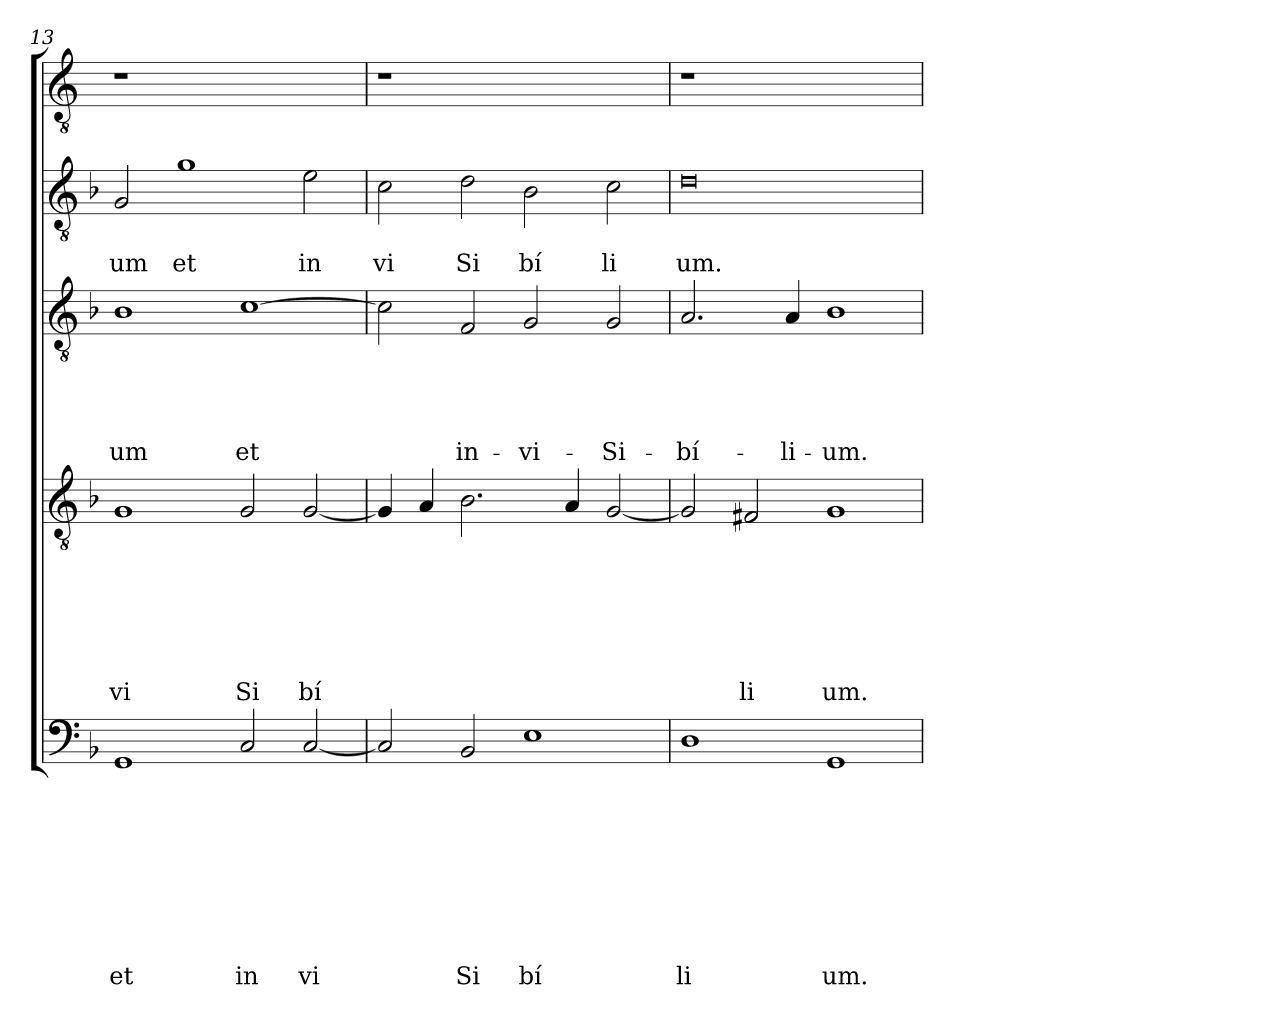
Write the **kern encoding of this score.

**kern	**text	**text	**text	**text	**text	**text	**text	**text	**text	**kern	**text	**text	**text	**text	**text	**text	**text	**kern	**text	**text	**text	**text	**text	**kern	**text	**text	**kern
*part5	*part5	*part5	*part5	*part5	*part5	*part5	*part5	*part5	*part5	*part4	*part4	*part4	*part4	*part4	*part4	*part4	*part4	*part3	*part3	*part3	*part3	*part3	*part3	*part2	*part2	*part2	*part1
*staff5	*staff5	*staff5	*staff5	*staff5	*staff5	*staff5	*staff5	*staff5	*staff5	*staff4	*staff4	*staff4	*staff4	*staff4	*staff4	*staff4	*staff4	*staff3	*staff3	*staff3	*staff3	*staff3	*staff3	*staff2	*staff2	*staff2	*staff1
*clefF4	*	*	*	*	*	*	*	*	*	*clefGv2	*	*	*	*	*	*	*	*clefGv2	*	*	*	*	*	*clefGv2	*	*	*clefGv2
*k[b-]	*	*	*	*	*	*	*	*	*	*k[b-]	*	*	*	*	*	*	*	*k[b-]	*	*	*	*	*	*k[b-]	*	*	*k[]
*F:	*	*	*	*	*	*	*	*	*	*F:	*	*	*	*	*	*	*	*F:	*	*	*	*	*	*F:	*	*	*C:
=13	=13	=13	=13	=13	=13	=13	=13	=13	=13	=13	=13	=13	=13	=13	=13	=13	=13	=13	=13	=13	=13	=13	=13	=13	=13	=13	=13
!	!	!	!	!	!	!	!	!	!LO:LY:b	!	!	!	!	!	!	!	!LO:LY:b	!	!	!	!	!	!LO:LY:b	!	!	!LO:LY:b	!
1GG	.	.	.	.	.	.	.	.	et	1G	.	.	.	.	.	.	vi	1B-	.	.	.	.	-um	2G/	.	um	1r
!	!	!	!	!	!	!	!	!	!	!	!	!	!	!	!	!	!	!	!	!	!	!	!	!	!	!LO:LY:b	!
.	.	.	.	.	.	.	.	.	.	.	.	.	.	.	.	.	.	.	.	.	.	.	.	1g	.	et	.
!	!	!	!	!	!	!	!	!	!LO:LY:b	!	!	!	!	!	!	!	!LO:LY:b	!	!	!	!	!	!LO:LY:b	!	!	!	!
2C/	.	.	.	.	.	.	.	.	in	2G/	.	.	.	.	.	.	Si	[>1c	.	.	.	.	et	.	.	.	1ryy
!	!	!	!	!	!	!	!	!	!LO:LY:b	!	!	!	!	!	!	!	!LO:LY:b	!	!	!	!	!	!	!	!	!LO:LY:b	!
[<2C/	.	.	.	.	.	.	.	.	vi	[<2G/	.	.	.	.	.	.	bí	.	.	.	.	.	.	2e\	.	in	.
=14	=14	=14	=14	=14	=14	=14	=14	=14	=14	=14	=14	=14	=14	=14	=14	=14	=14	=14	=14	=14	=14	=14	=14	=14	=14	=14	=14
!	!	!	!	!	!	!	!	!	!	!	!	!	!	!	!	!	!	!	!	!	!	!	!	!	!	!LO:LY:b	!
2C/]	.	.	.	.	.	.	.	.	.	4G/]	.	.	.	.	.	.	.	2c\]	.	.	.	.	.	2c\	.	vi	1r
.	.	.	.	.	.	.	.	.	.	4A/	.	.	.	.	.	.	.	.	.	.	.	.	.	.	.	.	.
!	!	!	!	!	!	!	!	!	!LO:LY:b	!	!	!	!	!	!	!	!	!	!	!	!	!	!LO:LY:b	!	!	!LO:LY:b	!
2BB-/	.	.	.	.	.	.	.	.	Si	2.B-\	.	.	.	.	.	.	.	2F/	.	.	.	.	in-	2d\	.	Si	.
!	!	!	!	!	!	!	!	!	!LO:LY:b	!	!	!	!	!	!	!	!	!	!	!	!	!	!LO:LY:b	!	!	!LO:LY:b	!
1E	.	.	.	.	.	.	.	.	bí	.	.	.	.	.	.	.	.	2G/	.	.	.	.	-vi-	2B-\	.	bí	1ryy
.	.	.	.	.	.	.	.	.	.	4A/	.	.	.	.	.	.	.	.	.	.	.	.	.	.	.	.	.
!	!	!	!	!	!	!	!	!	!	!	!	!	!	!	!	!	!	!	!	!	!	!	!LO:LY:b	!	!	!LO:LY:b	!
.	.	.	.	.	.	.	.	.	.	[<2G/	.	.	.	.	.	.	.	2G/	.	.	.	.	-Si-	2c\	.	li	.
=15	=15	=15	=15	=15	=15	=15	=15	=15	=15	=15	=15	=15	=15	=15	=15	=15	=15	=15	=15	=15	=15	=15	=15	=15	=15	=15	=15
!	!	!	!	!	!	!	!	!	!LO:LY:b	!	!	!	!	!	!	!	!	!	!	!	!	!	!LO:LY:b	!	!	!LO:LY:b	!
1D	.	.	.	.	.	.	.	.	li	2G/]	.	.	.	.	.	.	.	2.A/	.	.	.	.	-bí-	0d	.	um.	1r
!	!	!	!	!	!	!	!	!	!	!	!	!	!	!	!	!	!LO:LY:b	!	!	!	!	!	!	!	!	!	!
.	.	.	.	.	.	.	.	.	.	2F#/	.	.	.	.	.	.	li	.	.	.	.	.	.	.	.	.	.
!	!	!	!	!	!	!	!	!	!	!	!	!	!	!	!	!	!	!	!	!	!	!	!LO:LY:b	!	!	!	!
.	.	.	.	.	.	.	.	.	.	.	.	.	.	.	.	.	.	4A/	.	.	.	.	-li-	.	.	.	.
!	!	!	!	!	!	!	!	!	!LO:LY:b	!	!	!	!	!	!	!	!LO:LY:b	!	!	!	!	!	!LO:LY:b	!	!	!	!
1GG	.	.	.	.	.	.	.	.	um.	1G	.	.	.	.	.	.	um.	1B-	.	.	.	.	-um.	.	.	.	1ryy
=	=	=	=	=	=	=	=	=	=	=	=	=	=	=	=	=	=	=	=	=	=	=	=	=	=	=	=
*-	*-	*-	*-	*-	*-	*-	*-	*-	*-	*-	*-	*-	*-	*-	*-	*-	*-	*-	*-	*-	*-	*-	*-	*-	*-	*-	*-
